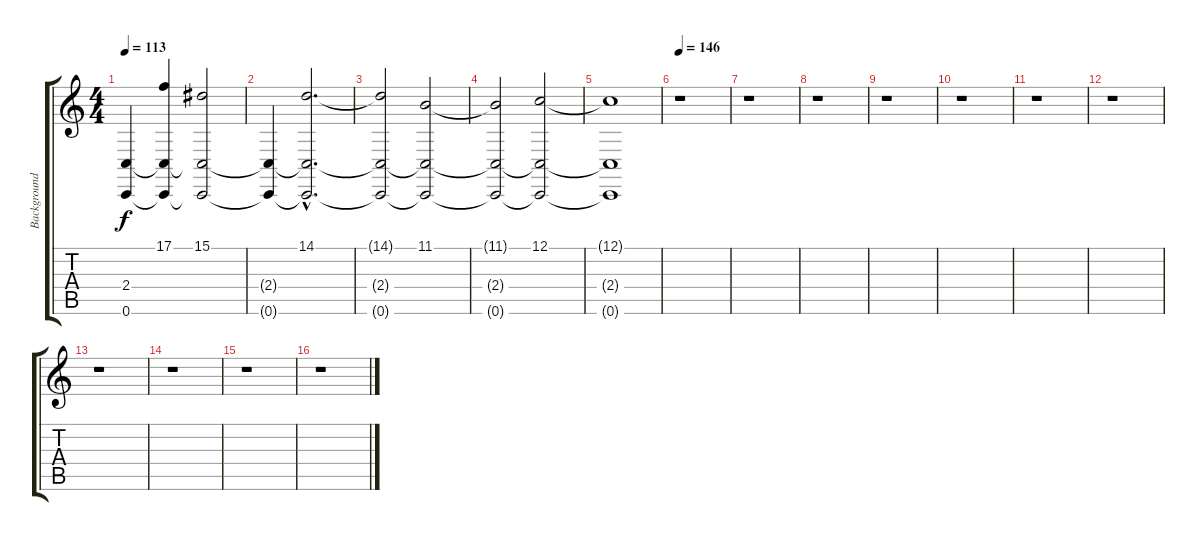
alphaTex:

\track ("Background" "Background") {instrument fx6goblins}
\staff {score tabs}
\tuning (C4 G3 Eb3 Bb2 F2 C2) {hide}
\ts (4 4)
\tempo 113
\clef g2
\ks c
(2.4{t} 0.6{t}).4{dy f} (17.1 2.4{t} 0.6{t}).4 (15.1 2.4{t} 0.6{t}).2 |
(2.4{t} 0.6{t}).4 (14.1{hac} 2.4{hac t} 0.6{hac t}).2{d} |
(14.1{t} 2.4{t} 0.6{t}).2 (11.1 2.4{t} 0.6{t}).2 |
(11.1{t} 2.4{t} 0.6{t}).2 (12.1 2.4{t} 0.6{t}).2 |
(12.1{t} 2.4{t} 0.6{t}).1 |
\tempo 146
r.1 |
r.1 |
r.1 |
r.1 |
r.1 |
r.1 |
r.1 |
r.1 |
r.1 |
r.1 |
r.1
